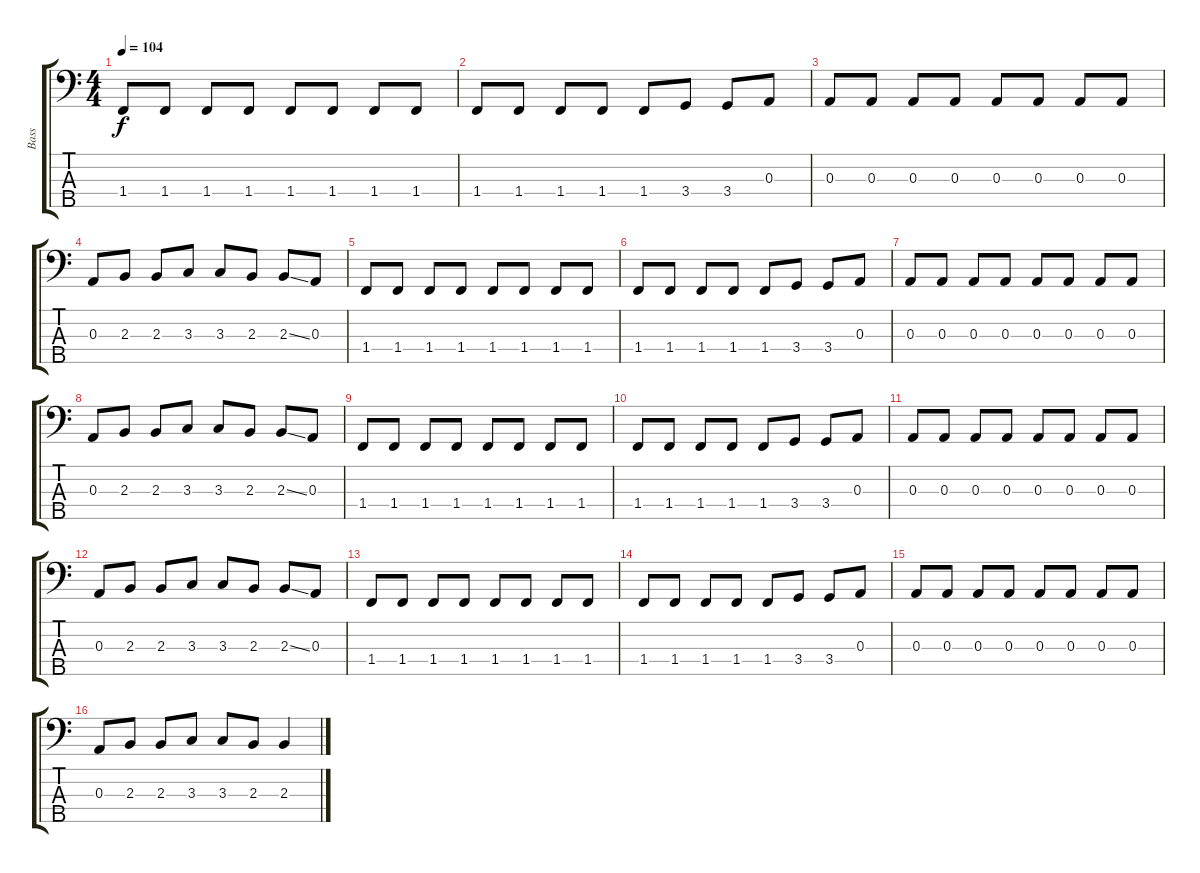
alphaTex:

\track ("Bass" "Bass") {instrument electricbassfinger}
\staff {score tabs}
\tuning (G2 D2 A1 E1 B0) {hide}
\ts (4 4)
\tempo 104
\clef f4
\ks c
1.4.8{dy f} 1.4.8 1.4.8 1.4.8 1.4.8 1.4.8 1.4.8 1.4.8 |
1.4.8 1.4.8 1.4.8 1.4.8 1.4.8 3.4.8 3.4.8 0.3.8 |
0.3.8 0.3.8 0.3.8 0.3.8 0.3.8 0.3.8 0.3.8 0.3.8 |
0.3.8 2.3.8 2.3.8 3.3.8 3.3.8 2.3.8 2.3{ss}.8 0.3.8 |
1.4.8 1.4.8 1.4.8 1.4.8 1.4.8 1.4.8 1.4.8 1.4.8 |
1.4.8 1.4.8 1.4.8 1.4.8 1.4.8 3.4.8 3.4.8 0.3.8 |
0.3.8 0.3.8 0.3.8 0.3.8 0.3.8 0.3.8 0.3.8 0.3.8 |
0.3.8 2.3.8 2.3.8 3.3.8 3.3.8 2.3.8 2.3{ss}.8 0.3.8 |
1.4.8 1.4.8 1.4.8 1.4.8 1.4.8 1.4.8 1.4.8 1.4.8 |
1.4.8 1.4.8 1.4.8 1.4.8 1.4.8 3.4.8 3.4.8 0.3.8 |
0.3.8 0.3.8 0.3.8 0.3.8 0.3.8 0.3.8 0.3.8 0.3.8 |
0.3.8 2.3.8 2.3.8 3.3.8 3.3.8 2.3.8 2.3{ss}.8 0.3.8 |
1.4.8 1.4.8 1.4.8 1.4.8 1.4.8 1.4.8 1.4.8 1.4.8 |
1.4.8 1.4.8 1.4.8 1.4.8 1.4.8 3.4.8 3.4.8 0.3.8 |
0.3.8 0.3.8 0.3.8 0.3.8 0.3.8 0.3.8 0.3.8 0.3.8 |
0.3.8 2.3.8 2.3.8 3.3.8 3.3.8 2.3.8 2.3.4
